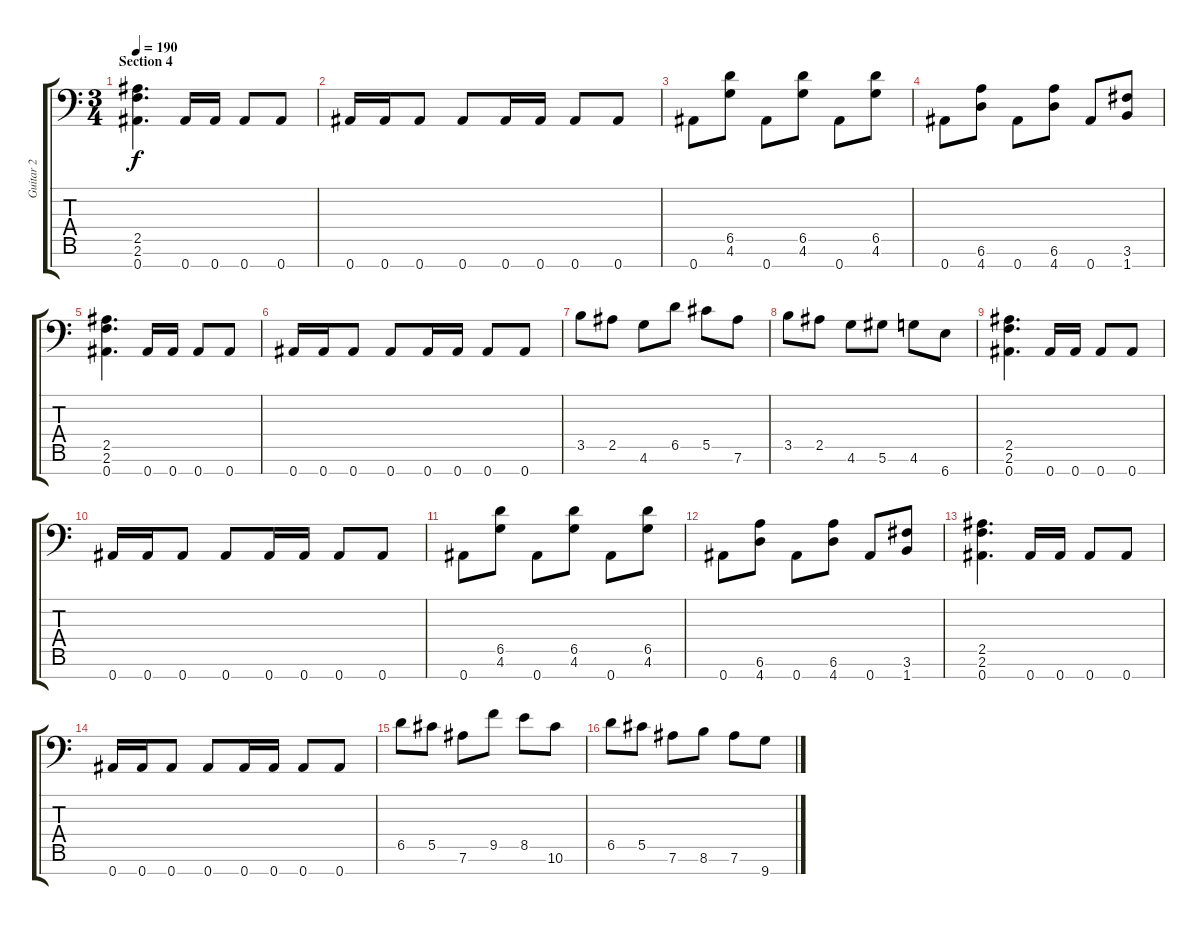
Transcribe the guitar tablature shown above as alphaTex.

\track ("Guitar 2" "Guitar 2") {instrument distortionguitar}
\staff {score tabs}
\tuning (Eb4 Bb3 Gb3 Db3 Ab2 Eb2 Bb1) {hide}
\ts (3 4)
\section ("" "Section 4")
\tempo 190
\clef f4
\ks c
(2.5 2.6 0.7).4{d dy f} 0.7.16 0.7.16 0.7.8 0.7.8 |
0.7.16 0.7.16 0.7.8 0.7.8 0.7.16 0.7.16 0.7.8 0.7.8 |
0.7.8 (6.5 4.6).8 0.7.8 (6.5 4.6).8 0.7.8 (6.5 4.6).8 |
0.7.8 (6.6 4.7).8 0.7.8 (6.6 4.7).8 0.7.8 (3.6 1.7).8 |
(2.5 2.6 0.7).4{d} 0.7.16 0.7.16 0.7.8 0.7.8 |
0.7.16 0.7.16 0.7.8 0.7.8 0.7.16 0.7.16 0.7.8 0.7.8 |
3.5.8 2.5.8 4.6.8 6.5.8 5.5.8 7.6.8 |
3.5.8 2.5.8 4.6.8 5.6.8 4.6.8 6.7.8 |
(2.5 2.6 0.7).4{d} 0.7.16 0.7.16 0.7.8 0.7.8 |
0.7.16 0.7.16 0.7.8 0.7.8 0.7.16 0.7.16 0.7.8 0.7.8 |
0.7.8 (6.5 4.6).8 0.7.8 (6.5 4.6).8 0.7.8 (6.5 4.6).8 |
0.7.8 (6.6 4.7).8 0.7.8 (6.6 4.7).8 0.7.8 (3.6 1.7).8 |
(2.5 2.6 0.7).4{d} 0.7.16 0.7.16 0.7.8 0.7.8 |
0.7.16 0.7.16 0.7.8 0.7.8 0.7.16 0.7.16 0.7.8 0.7.8 |
6.5.8 5.5.8 7.6.8 9.5.8 8.5.8 10.6.8 |
6.5.8 5.5.8 7.6.8 8.6.8 7.6.8 9.7.8
